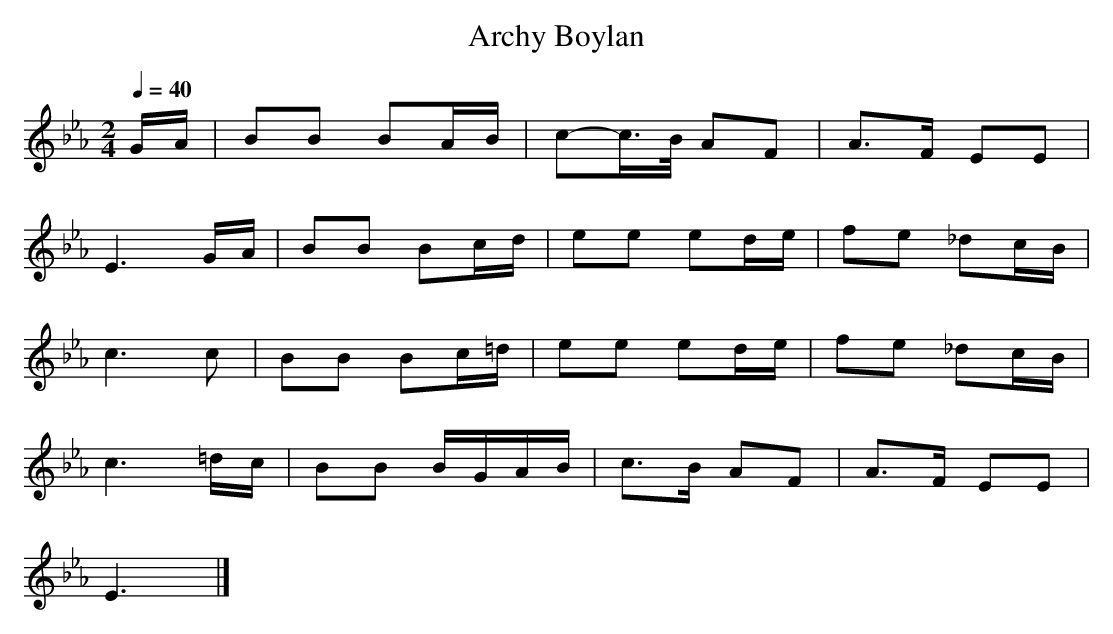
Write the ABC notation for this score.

X:1
T: Archy Boylan
M: 2/4
L: 1/8
Q: 1/4=40
K: Eb % 3 flats
V: 1
G/A/ | BB BA/B/ | c-c/>B/ AF | A>F EE |
E3G/A/ | BB Bc/d/ | ee ed/e/ | fe _dc/B/ |
c3c | BB Bc/=d/ | ee ed/e/ | fe _dc/B/ |
c3=d/c/ | BB B/G/A/B/ | c>B AF | A>F EE |
E3 |]
